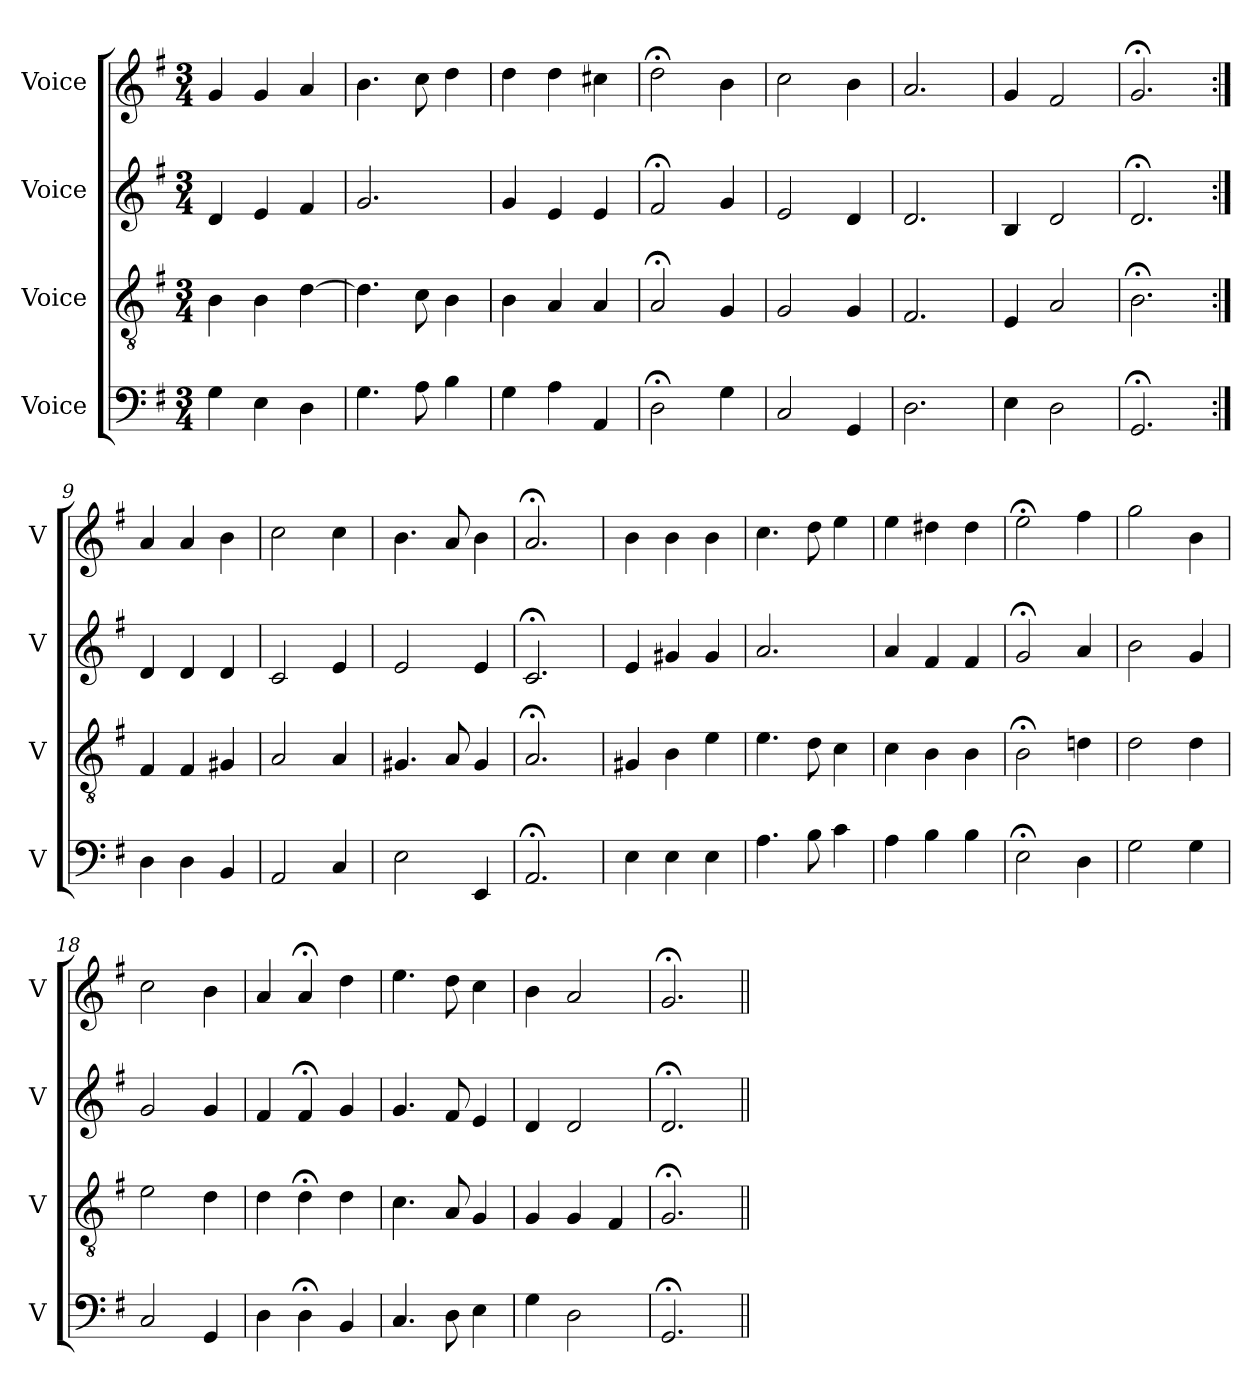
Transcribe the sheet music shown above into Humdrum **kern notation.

**kern	**kern	**kern	**kern
*part4	*part3	*part2	*part1
*staff4	*staff3	*staff2	*staff1
*I"Voice	*I"Voice	*I"Voice	*I"Voice
*I'V	*I'V	*I'V	*I'V
*clefF4	*clefGv2	*clefG2	*clefG2
*k[f#]	*k[f#]	*k[f#]	*k[f#]
*M3/4	*M3/4	*M3/4	*M3/4
=1	=1	=1	=1
4G\	4B\	4d/	4g/
4E\	4B\	4e/	4g/
4D\	[4d\	4f#/	4a/
=2	=2	=2	=2
4.G\	4.d\]	2.g/	4.b\
8A\	8c\	.	8cc\
4B\	4B\	.	4dd\
=3	=3	=3	=3
4G\	4B\	4g/	4dd\
4A\	4A/	4e/	4dd\
4AA/	4A/	4e/	4cc#X\
=4	=4	=4	=4
2D;\	2A;/	2f#;/	2dd;\
4G\	4G/	4g/	4b\
=5	=5	=5	=5
2C/	2G/	2e/	2cc\
4GG/	4G/	4d/	4b\
=6	=6	=6	=6
2.D\	2.F#/	2.d/	2.a/
=7	=7	=7	=7
4E\	4E/	4B/	4g/
2D\	2A/	2d/	2f#/
=8	=8	=8	=8
2.GG;/	2.B;\	2.d;/	2.g;/
=9:|!	=9:|!	=9:|!	=9:|!
4D\	4F#/	4d/	4a/
4D\	4F#/	4d/	4a/
4BB/	4G#X/	4d/	4b\
=10	=10	=10	=10
2AA/	2A/	2c/	2cc\
4C/	4A/	4e/	4cc\
=11	=11	=11	=11
2E\	4.G#X/	2e/	4.b\
.	8A/	.	8a/
4EE/	4G#/	4e/	4b\
=12	=12	=12	=12
2.AA;/	2.A;/	2.c;/	2.a;/
!!LO:LB:g=z
=13	=13	=13	=13
4E\	4G#X/	4e/	4b\
4E\	4B\	4g#X/	4b\
4E\	4e\	4g#/	4b\
=14	=14	=14	=14
4.A\	4.e\	2.a/	4.cc\
8B\	8d\	.	8dd\
4c\	4c\	.	4ee\
=15	=15	=15	=15
4A\	4c\	4a/	4ee\
4B\	4B\	4f#/	4dd#X\
4B\	4B\	4f#/	4dd#\
=16	=16	=16	=16
2E;\	2B;\	2g;/	2ee;\
4D\	4dn\	4a/	4ff#\
=17	=17	=17	=17
2G\	2d\	2b\	2gg\
4G\	4d\	4g/	4b\
=18	=18	=18	=18
2C/	2e\	2g/	2cc\
4GG/	4d\	4g/	4b\
=19	=19	=19	=19
4D\	4d\	4f#/	4a/
4D;\	4d;\	4f#;/	4a;/
4BB/	4d\	4g/	4dd\
=20	=20	=20	=20
4.C/	4.c\	4.g/	4.ee\
8D\	8A/	8f#/	8dd\
4E\	4G/	4e/	4cc\
=21	=21	=21	=21
4G\	4G/	4d/	4b\
2D\	4G/	2d/	2a/
.	4F#/	.	.
=22	=22	=22	=22
2.GG;/	2.G;/	2.d;/	2.g;/
=||	=||	=||	=||
*-	*-	*-	*-
